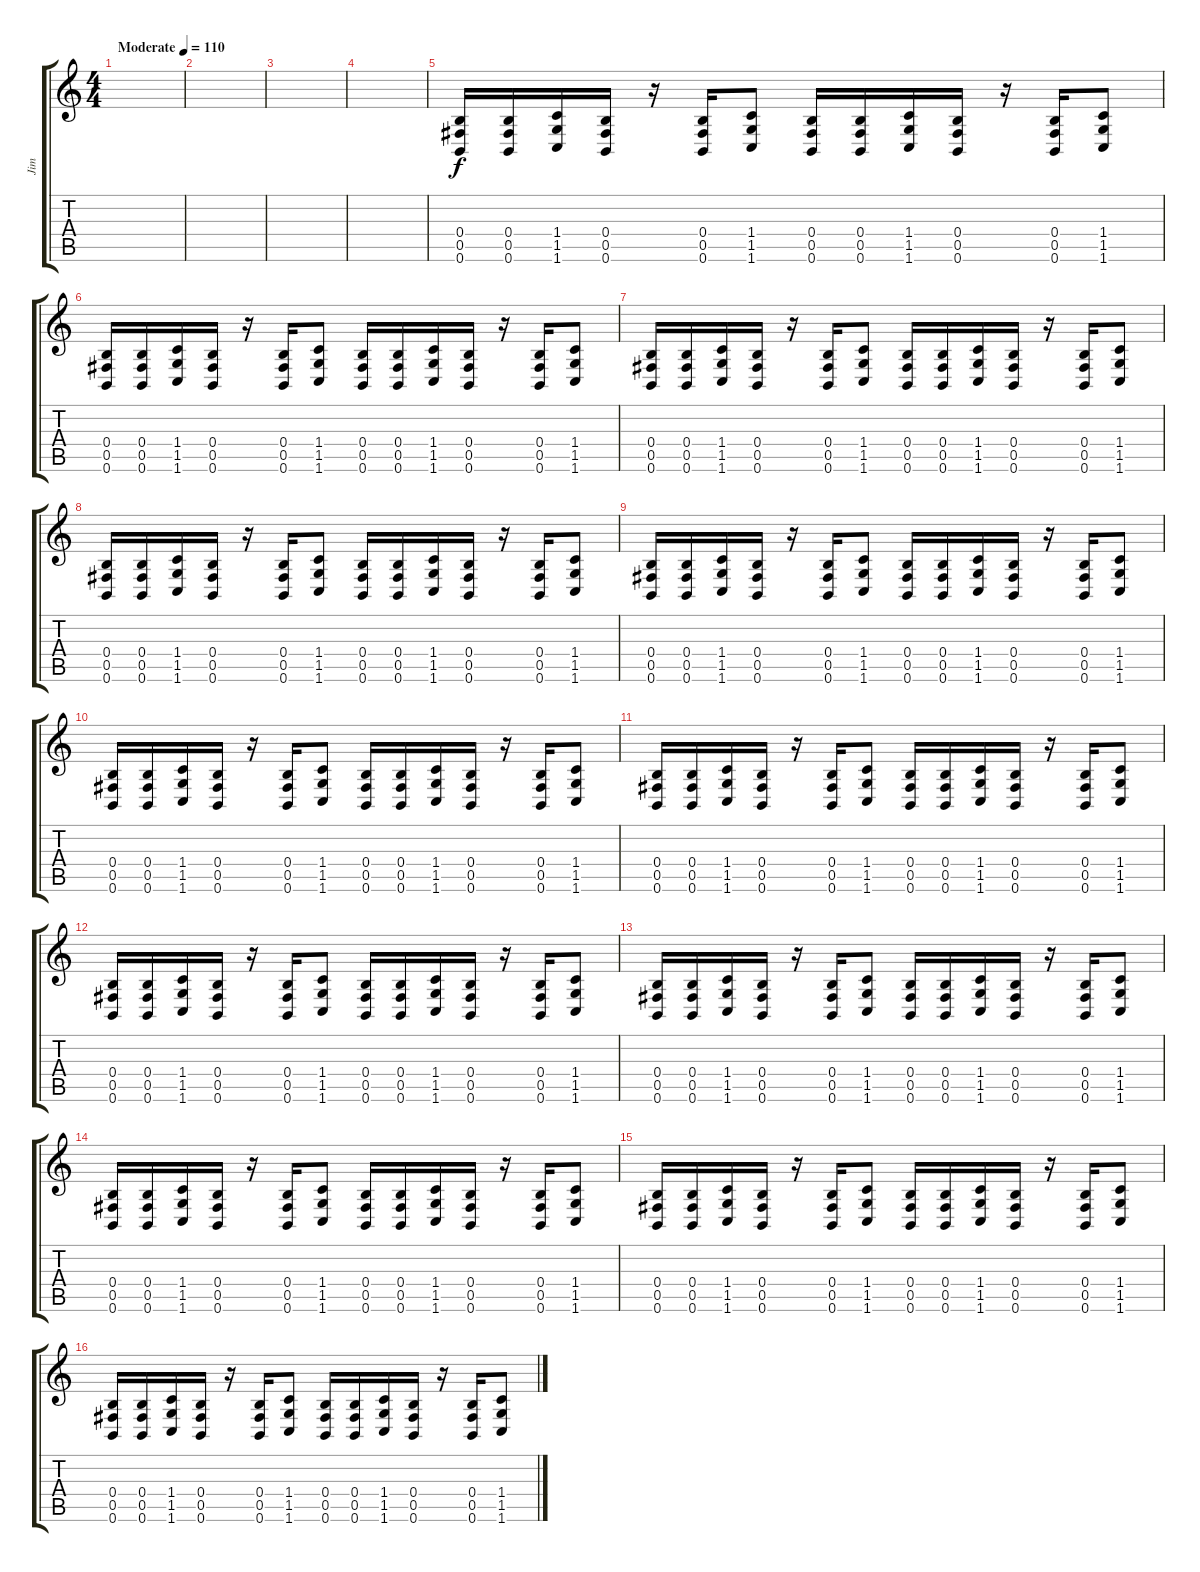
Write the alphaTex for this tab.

\track ("Jim" "Jim") {instrument overdrivenguitar}
\staff {score tabs}
\tuning (Db4 Ab3 E3 B2 Gb2 B1) {hide}
\ts (4 4)
\tempo (110 "Moderate")
\clef g2
\ks c
|
|
|
|
(0.4 0.5 0.6).16 (0.4 0.5 0.6).16 (1.4 1.5 1.6).16 (0.4 0.5 0.6).16 r.16 (0.4 0.5 0.6).16 (1.4 1.5 1.6).8 (0.4 0.5 0.6).16 (0.4 0.5 0.6).16 (1.4 1.5 1.6).16 (0.4 0.5 0.6).16 r.16 (0.4 0.5 0.6).16 (1.4 1.5 1.6).8 |
(0.4 0.5 0.6).16 (0.4 0.5 0.6).16 (1.4 1.5 1.6).16 (0.4 0.5 0.6).16 r.16 (0.4 0.5 0.6).16 (1.4 1.5 1.6).8 (0.4 0.5 0.6).16 (0.4 0.5 0.6).16 (1.4 1.5 1.6).16 (0.4 0.5 0.6).16 r.16 (0.4 0.5 0.6).16 (1.4 1.5 1.6).8 |
(0.4 0.5 0.6).16 (0.4 0.5 0.6).16 (1.4 1.5 1.6).16 (0.4 0.5 0.6).16 r.16 (0.4 0.5 0.6).16 (1.4 1.5 1.6).8 (0.4 0.5 0.6).16 (0.4 0.5 0.6).16 (1.4 1.5 1.6).16 (0.4 0.5 0.6).16 r.16 (0.4 0.5 0.6).16 (1.4 1.5 1.6).8 |
(0.4 0.5 0.6).16 (0.4 0.5 0.6).16 (1.4 1.5 1.6).16 (0.4 0.5 0.6).16 r.16 (0.4 0.5 0.6).16 (1.4 1.5 1.6).8 (0.4 0.5 0.6).16 (0.4 0.5 0.6).16 (1.4 1.5 1.6).16 (0.4 0.5 0.6).16 r.16 (0.4 0.5 0.6).16 (1.4 1.5 1.6).8 |
(0.4 0.5 0.6).16 (0.4 0.5 0.6).16 (1.4 1.5 1.6).16 (0.4 0.5 0.6).16 r.16 (0.4 0.5 0.6).16 (1.4 1.5 1.6).8 (0.4 0.5 0.6).16 (0.4 0.5 0.6).16 (1.4 1.5 1.6).16 (0.4 0.5 0.6).16 r.16 (0.4 0.5 0.6).16 (1.4 1.5 1.6).8 |
(0.4 0.5 0.6).16 (0.4 0.5 0.6).16 (1.4 1.5 1.6).16 (0.4 0.5 0.6).16 r.16 (0.4 0.5 0.6).16 (1.4 1.5 1.6).8 (0.4 0.5 0.6).16 (0.4 0.5 0.6).16 (1.4 1.5 1.6).16 (0.4 0.5 0.6).16 r.16 (0.4 0.5 0.6).16 (1.4 1.5 1.6).8 |
(0.4 0.5 0.6).16 (0.4 0.5 0.6).16 (1.4 1.5 1.6).16 (0.4 0.5 0.6).16 r.16 (0.4 0.5 0.6).16 (1.4 1.5 1.6).8 (0.4 0.5 0.6).16 (0.4 0.5 0.6).16 (1.4 1.5 1.6).16 (0.4 0.5 0.6).16 r.16 (0.4 0.5 0.6).16 (1.4 1.5 1.6).8 |
(0.4 0.5 0.6).16 (0.4 0.5 0.6).16 (1.4 1.5 1.6).16 (0.4 0.5 0.6).16 r.16 (0.4 0.5 0.6).16 (1.4 1.5 1.6).8 (0.4 0.5 0.6).16 (0.4 0.5 0.6).16 (1.4 1.5 1.6).16 (0.4 0.5 0.6).16 r.16 (0.4 0.5 0.6).16 (1.4 1.5 1.6).8 |
(0.4 0.5 0.6).16 (0.4 0.5 0.6).16 (1.4 1.5 1.6).16 (0.4 0.5 0.6).16 r.16 (0.4 0.5 0.6).16 (1.4 1.5 1.6).8 (0.4 0.5 0.6).16 (0.4 0.5 0.6).16 (1.4 1.5 1.6).16 (0.4 0.5 0.6).16 r.16 (0.4 0.5 0.6).16 (1.4 1.5 1.6).8 |
(0.4 0.5 0.6).16 (0.4 0.5 0.6).16 (1.4 1.5 1.6).16 (0.4 0.5 0.6).16 r.16 (0.4 0.5 0.6).16 (1.4 1.5 1.6).8 (0.4 0.5 0.6).16 (0.4 0.5 0.6).16 (1.4 1.5 1.6).16 (0.4 0.5 0.6).16 r.16 (0.4 0.5 0.6).16 (1.4 1.5 1.6).8 |
(0.4 0.5 0.6).16 (0.4 0.5 0.6).16 (1.4 1.5 1.6).16 (0.4 0.5 0.6).16 r.16 (0.4 0.5 0.6).16 (1.4 1.5 1.6).8 (0.4 0.5 0.6).16 (0.4 0.5 0.6).16 (1.4 1.5 1.6).16 (0.4 0.5 0.6).16 r.16 (0.4 0.5 0.6).16 (1.4 1.5 1.6).8 |
(0.4 0.5 0.6).16 (0.4 0.5 0.6).16 (1.4 1.5 1.6).16 (0.4 0.5 0.6).16 r.16 (0.4 0.5 0.6).16 (1.4 1.5 1.6).8 (0.4 0.5 0.6).16 (0.4 0.5 0.6).16 (1.4 1.5 1.6).16 (0.4 0.5 0.6).16 r.16 (0.4 0.5 0.6).16 (1.4 1.5 1.6).8
